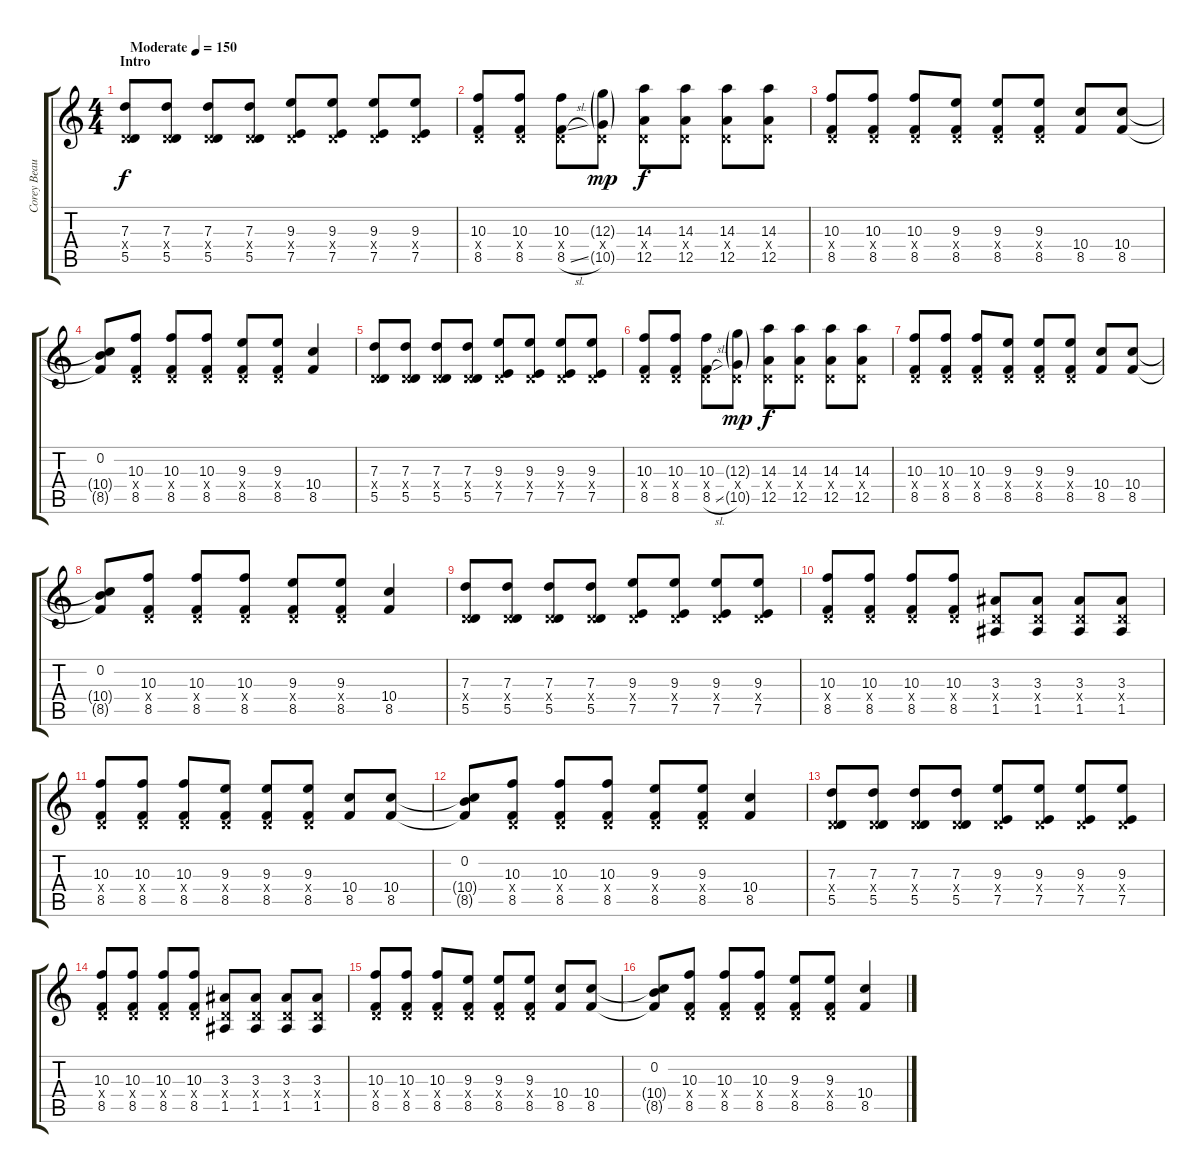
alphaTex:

\track ("Corey Beaulieu" "Corey Beau") {instrument distortionguitar}
\staff {score tabs}
\tuning (E4 B3 G3 D3 A2 D2) {hide}
\ts (4 4)
\section ("" "Intro")
\tempo (150 "Moderate")
\clef g2
\ks c
(7.3 0.4{x} 5.5).8{dy f volume 16 instrument distortionguitar} (7.3 0.4{x} 5.5).8 (7.3 0.4{x} 5.5).8 (7.3 0.4{x} 5.5).8 (9.3 0.4{x} 7.5).8 (9.3 0.4{x} 7.5).8 (9.3 0.4{x} 7.5).8 (9.3 0.4{x} 7.5).8 |
(10.3 0.4{x} 8.5).8 (10.3 0.4{x} 8.5).8 (10.3 0.4{x} 8.5{sl}).8 (12.3{g} 0.4{x} 10.5{g}).8{dy mp} (14.3 0.4{x} 12.5).8{dy f} (14.3 0.4{x} 12.5).8 (14.3 0.4{x} 12.5).8 (14.3 0.4{x} 12.5).8 |
(10.3 0.4{x} 8.5).8 (10.3 0.4{x} 8.5).8 (10.3 0.4{x} 8.5).8 (9.3 0.4{x} 8.5).8 (9.3 0.4{x} 8.5).8 (9.3 0.4{x} 8.5).8 (10.4 8.5).8 (10.4 8.5).8 |
(0.2 10.4{t} 8.5{t}).8 (10.3 0.4{x} 8.5).8 (10.3 0.4{x} 8.5).8 (10.3 0.4{x} 8.5).8 (9.3 0.4{x} 8.5).8 (9.3 0.4{x} 8.5).8 (10.4 8.5).4 |
(7.3 0.4{x} 5.5).8 (7.3 0.4{x} 5.5).8 (7.3 0.4{x} 5.5).8 (7.3 0.4{x} 5.5).8 (9.3 0.4{x} 7.5).8 (9.3 0.4{x} 7.5).8 (9.3 0.4{x} 7.5).8 (9.3 0.4{x} 7.5).8 |
(10.3 0.4{x} 8.5).8 (10.3 0.4{x} 8.5).8 (10.3 0.4{x} 8.5{sl}).8 (12.3{g} 0.4{x} 10.5{g}).8{dy mp} (14.3 0.4{x} 12.5).8{dy f} (14.3 0.4{x} 12.5).8 (14.3 0.4{x} 12.5).8 (14.3 0.4{x} 12.5).8 |
(10.3 0.4{x} 8.5).8 (10.3 0.4{x} 8.5).8 (10.3 0.4{x} 8.5).8 (9.3 0.4{x} 8.5).8 (9.3 0.4{x} 8.5).8 (9.3 0.4{x} 8.5).8 (10.4 8.5).8 (10.4 8.5).8 |
(0.2 10.4{t} 8.5{t}).8 (10.3 0.4{x} 8.5).8 (10.3 0.4{x} 8.5).8 (10.3 0.4{x} 8.5).8 (9.3 0.4{x} 8.5).8 (9.3 0.4{x} 8.5).8 (10.4 8.5).4 |
(7.3 0.4{x} 5.5).8{volume 16} (7.3 0.4{x} 5.5).8 (7.3 0.4{x} 5.5).8 (7.3 0.4{x} 5.5).8 (9.3 0.4{x} 7.5).8 (9.3 0.4{x} 7.5).8 (9.3 0.4{x} 7.5).8 (9.3 0.4{x} 7.5).8 |
(10.3 0.4{x} 8.5).8 (10.3 0.4{x} 8.5).8 (10.3 0.4{x} 8.5).8 (10.3 0.4{x} 8.5).8 (3.3 0.4{x} 1.5).8 (3.3 0.4{x} 1.5).8 (3.3 0.4{x} 1.5).8 (3.3 0.4{x} 1.5).8 |
(10.3 0.4{x} 8.5).8 (10.3 0.4{x} 8.5).8 (10.3 0.4{x} 8.5).8 (9.3 0.4{x} 8.5).8 (9.3 0.4{x} 8.5).8 (9.3 0.4{x} 8.5).8 (10.4 8.5).8 (10.4 8.5).8 |
(0.2 10.4{t} 8.5{t}).8 (10.3 0.4{x} 8.5).8 (10.3 0.4{x} 8.5).8 (10.3 0.4{x} 8.5).8 (9.3 0.4{x} 8.5).8 (9.3 0.4{x} 8.5).8 (10.4 8.5).4 |
(7.3 0.4{x} 5.5).8 (7.3 0.4{x} 5.5).8 (7.3 0.4{x} 5.5).8 (7.3 0.4{x} 5.5).8 (9.3 0.4{x} 7.5).8 (9.3 0.4{x} 7.5).8 (9.3 0.4{x} 7.5).8 (9.3 0.4{x} 7.5).8 |
(10.3 0.4{x} 8.5).8 (10.3 0.4{x} 8.5).8 (10.3 0.4{x} 8.5).8 (10.3 0.4{x} 8.5).8 (3.3 0.4{x} 1.5).8 (3.3 0.4{x} 1.5).8 (3.3 0.4{x} 1.5).8 (3.3 0.4{x} 1.5).8 |
(10.3 0.4{x} 8.5).8 (10.3 0.4{x} 8.5).8 (10.3 0.4{x} 8.5).8 (9.3 0.4{x} 8.5).8 (9.3 0.4{x} 8.5).8 (9.3 0.4{x} 8.5).8 (10.4 8.5).8 (10.4 8.5).8 |
(0.2 10.4{t} 8.5{t}).8 (10.3 0.4{x} 8.5).8 (10.3 0.4{x} 8.5).8 (10.3 0.4{x} 8.5).8 (9.3 0.4{x} 8.5).8 (9.3 0.4{x} 8.5).8 (10.4 8.5).4
